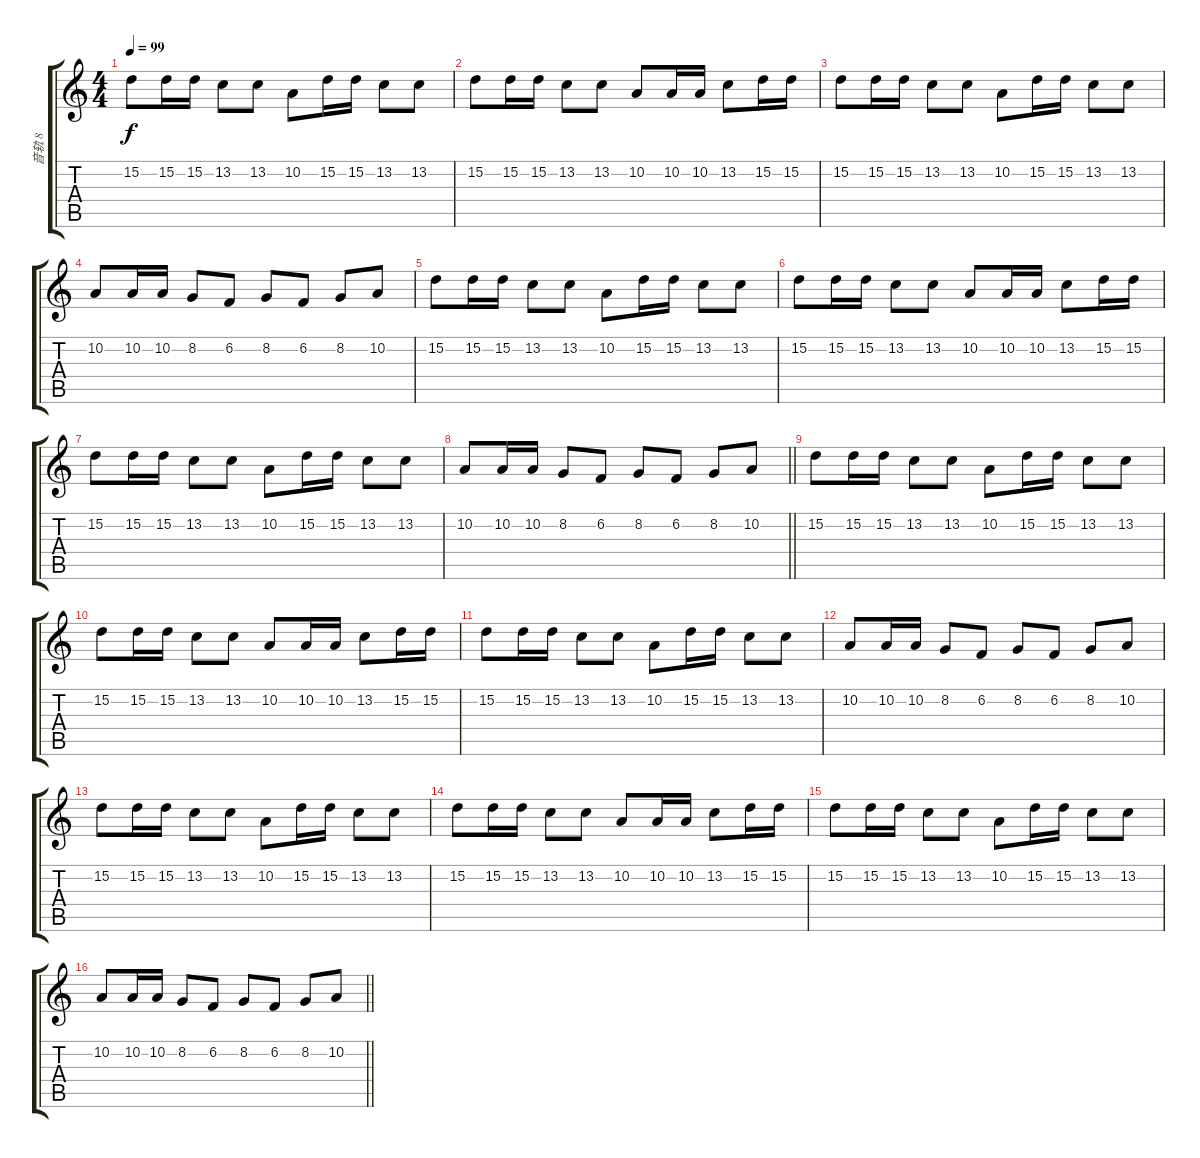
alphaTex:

\track ("音轨 8" "音轨 8") {instrument shamisen}
\staff {score tabs}
\tuning (E4 B3 G3 D3 A2 E2) {hide}
\ts (4 4)
\tempo 99
\clef g2
\ks c
15.2.8{dy f} 15.2.16 15.2.16 13.2.8 13.2.8 10.2.8 15.2.16 15.2.16 13.2.8 13.2.8 |
15.2.8 15.2.16 15.2.16 13.2.8 13.2.8 10.2.8 10.2.16 10.2.16 13.2.8 15.2.16 15.2.16 |
15.2.8 15.2.16 15.2.16 13.2.8 13.2.8 10.2.8 15.2.16 15.2.16 13.2.8 13.2.8 |
10.2.8 10.2.16 10.2.16 8.2.8 6.2.8 8.2.8 6.2.8 8.2.8 10.2.8 |
15.2.8 15.2.16 15.2.16 13.2.8 13.2.8 10.2.8 15.2.16 15.2.16 13.2.8 13.2.8 |
15.2.8 15.2.16 15.2.16 13.2.8 13.2.8 10.2.8 10.2.16 10.2.16 13.2.8 15.2.16 15.2.16 |
15.2.8 15.2.16 15.2.16 13.2.8 13.2.8 10.2.8 15.2.16 15.2.16 13.2.8 13.2.8 |
\barLineRight lightlight
10.2.8 10.2.16 10.2.16 8.2.8 6.2.8 8.2.8 6.2.8 8.2.8 10.2.8 |
15.2.8 15.2.16 15.2.16 13.2.8 13.2.8 10.2.8 15.2.16 15.2.16 13.2.8 13.2.8 |
15.2.8 15.2.16 15.2.16 13.2.8 13.2.8 10.2.8 10.2.16 10.2.16 13.2.8 15.2.16 15.2.16 |
15.2.8 15.2.16 15.2.16 13.2.8 13.2.8 10.2.8 15.2.16 15.2.16 13.2.8 13.2.8 |
10.2.8 10.2.16 10.2.16 8.2.8 6.2.8 8.2.8 6.2.8 8.2.8 10.2.8 |
15.2.8 15.2.16 15.2.16 13.2.8 13.2.8 10.2.8 15.2.16 15.2.16 13.2.8 13.2.8 |
15.2.8 15.2.16 15.2.16 13.2.8 13.2.8 10.2.8 10.2.16 10.2.16 13.2.8 15.2.16 15.2.16 |
15.2.8 15.2.16 15.2.16 13.2.8 13.2.8 10.2.8 15.2.16 15.2.16 13.2.8 13.2.8 |
\barLineRight lightlight
10.2.8 10.2.16 10.2.16 8.2.8 6.2.8 8.2.8 6.2.8 8.2.8 10.2.8
